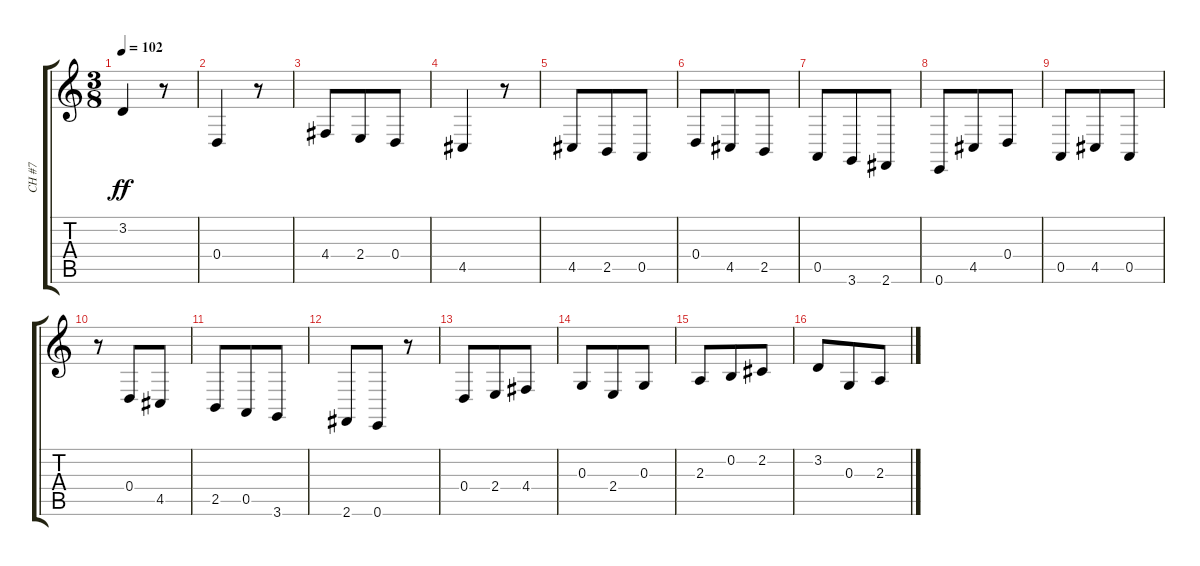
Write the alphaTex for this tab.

\track ("CH #7" "CH #7") {instrument stringensemble1}
\staff {score tabs}
\tuning (E4 B3 G3 D3 A2 E2) {hide}
\ts (3 8)
\tempo 102
\clef g2
\ks c
3.2.4{dy ff} r.8 |
0.4.4 r.8 |
4.4.8 2.4.8 0.4.8 |
4.5.4 r.8 |
4.5.8 2.5.8 0.5.8 |
0.4.8 4.5.8 2.5.8 |
0.5.8 3.6.8 2.6.8 |
0.6.8 4.5.8 0.4.8 |
0.5.8 4.5.8 0.5.8 |
r.8 0.4.8 4.5.8 |
2.5.8 0.5.8 3.6.8 |
2.6.8 0.6.8 r.8 |
0.4.8 2.4.8 4.4.8 |
0.3.8 2.4.8 0.3.8 |
2.3.8 0.2.8 2.2.8 |
3.2.8 0.3.8 2.3.8
